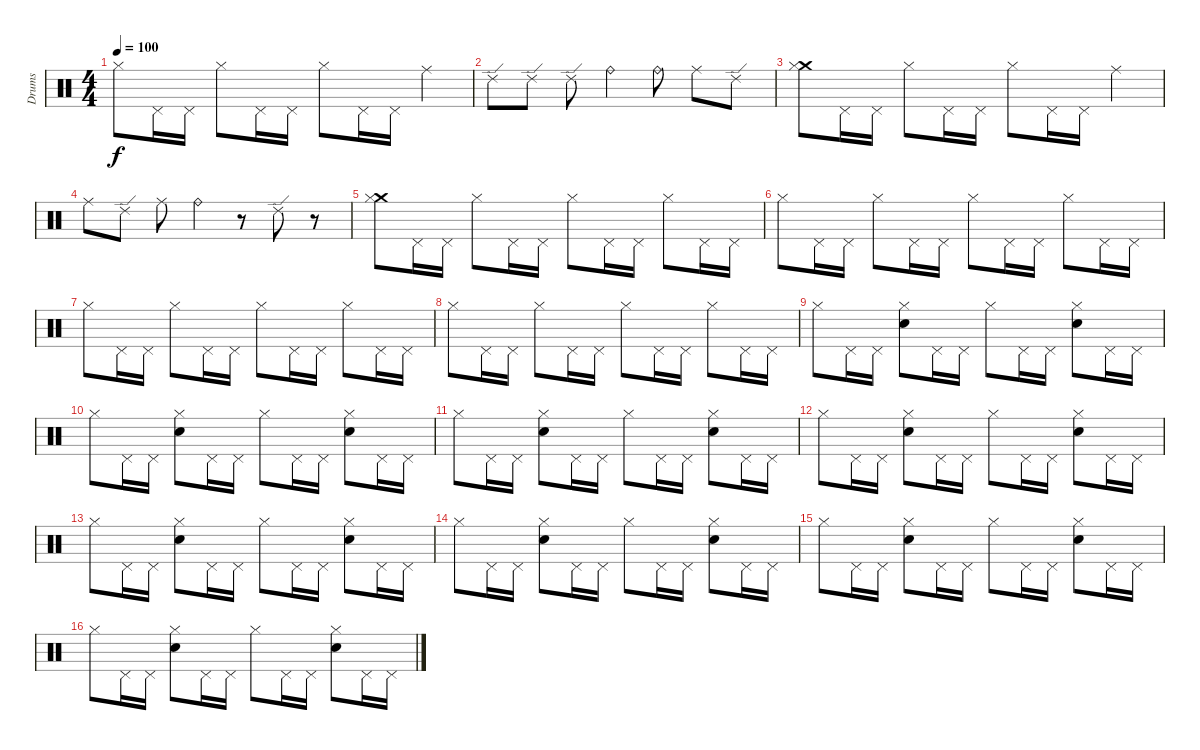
\track ("Drums" "Drums") {instrument percussion}
\staff {score}
\articulation defaults
\ts (4 4)
\tempo 100
\clef neutral
\ks c "Hi-Hat (closed)".8{dy f} "Pedal Hi-Hat (hit)".16 "Pedal Hi-Hat (hit)".16 "Hi-Hat (closed)".8 "Pedal Hi-Hat (hit)".16 "Pedal Hi-Hat (hit)".16 "Hi-Hat (closed)".8 "Pedal Hi-Hat (hit)".16 "Pedal Hi-Hat (hit)".16 "Ride (middle)".4
|
"Ride (edge) 2".8 "Ride (edge) 2".8 "Ride (edge) 2".8 "Ride (bell)".4 "Ride (bell)".8 "Ride (middle)".8 "Ride (edge) 2".8 |
("Crash medium (hit)" "Hi-Hat (closed)").8 "Pedal Hi-Hat (hit)".16 "Pedal Hi-Hat (hit)".16 "Hi-Hat (closed)".8 "Pedal Hi-Hat (hit)".16 "Pedal Hi-Hat (hit)".16 "Hi-Hat (closed)".8 "Pedal Hi-Hat (hit)".16 "Pedal Hi-Hat (hit)".16 "Ride (middle)".4 |
"Ride (middle)".8 "Ride (edge) 2".8 "Ride (middle)".8 "Ride (bell)".4 r.8 "Ride (edge) 2".8 r.8 |
("Crash medium (hit)" "Hi-Hat (closed)").8 "Pedal Hi-Hat (hit)".16 "Pedal Hi-Hat (hit)".16 "Hi-Hat (closed)".8 "Pedal Hi-Hat (hit)".16 "Pedal Hi-Hat (hit)".16 "Hi-Hat (closed)".8 "Pedal Hi-Hat (hit)".16 "Pedal Hi-Hat (hit)".16 "Hi-Hat (closed)".8 "Pedal Hi-Hat (hit)".16 "Pedal Hi-Hat (hit)".16 |
"Hi-Hat (closed)".8 "Pedal Hi-Hat (hit)".16 "Pedal Hi-Hat (hit)".16 "Hi-Hat (closed)".8 "Pedal Hi-Hat (hit)".16 "Pedal Hi-Hat (hit)".16 "Hi-Hat (closed)".8 "Pedal Hi-Hat (hit)".16 "Pedal Hi-Hat (hit)".16 "Hi-Hat (closed)".8 "Pedal Hi-Hat (hit)".16 "Pedal Hi-Hat (hit)".16 |
"Hi-Hat (closed)".8 "Pedal Hi-Hat (hit)".16 "Pedal Hi-Hat (hit)".16 "Hi-Hat (closed)".8 "Pedal Hi-Hat (hit)".16 "Pedal Hi-Hat (hit)".16 "Hi-Hat (closed)".8 "Pedal Hi-Hat (hit)".16 "Pedal Hi-Hat (hit)".16 "Hi-Hat (closed)".8 "Pedal Hi-Hat (hit)".16 "Pedal Hi-Hat (hit)".16 |
"Hi-Hat (closed)".8 "Pedal Hi-Hat (hit)".16 "Pedal Hi-Hat (hit)".16 "Hi-Hat (closed)".8 "Pedal Hi-Hat (hit)".16 "Pedal Hi-Hat (hit)".16 "Hi-Hat (closed)".8 "Pedal Hi-Hat (hit)".16 "Pedal Hi-Hat (hit)".16 "Hi-Hat (closed)".8 "Pedal Hi-Hat (hit)".16 "Pedal Hi-Hat (hit)".16 |
"Hi-Hat (closed)".8 "Pedal Hi-Hat (hit)".16 "Pedal Hi-Hat (hit)".16 ("Hi-Hat (closed)" "Snare (hit) 2").8 "Pedal Hi-Hat (hit)".16 "Pedal Hi-Hat (hit)".16 "Hi-Hat (closed)".8 "Pedal Hi-Hat (hit)".16 "Pedal Hi-Hat (hit)".16 ("Hi-Hat (closed)" "Snare (hit) 2").8 "Pedal Hi-Hat (hit)".16 "Pedal Hi-Hat (hit)".16 |
"Hi-Hat (closed)".8 "Pedal Hi-Hat (hit)".16 "Pedal Hi-Hat (hit)".16 ("Hi-Hat (closed)" "Snare (hit) 2").8 "Pedal Hi-Hat (hit)".16 "Pedal Hi-Hat (hit)".16 "Hi-Hat (closed)".8 "Pedal Hi-Hat (hit)".16 "Pedal Hi-Hat (hit)".16 ("Hi-Hat (closed)" "Snare (hit) 2").8 "Pedal Hi-Hat (hit)".16 "Pedal Hi-Hat (hit)".16 |
"Hi-Hat (closed)".8 "Pedal Hi-Hat (hit)".16 "Pedal Hi-Hat (hit)".16 ("Hi-Hat (closed)" "Snare (hit) 2").8 "Pedal Hi-Hat (hit)".16 "Pedal Hi-Hat (hit)".16 "Hi-Hat (closed)".8 "Pedal Hi-Hat (hit)".16 "Pedal Hi-Hat (hit)".16 ("Hi-Hat (closed)" "Snare (hit) 2").8 "Pedal Hi-Hat (hit)".16 "Pedal Hi-Hat (hit)".16 |
"Hi-Hat (closed)".8 "Pedal Hi-Hat (hit)".16 "Pedal Hi-Hat (hit)".16 ("Hi-Hat (closed)" "Snare (hit) 2").8 "Pedal Hi-Hat (hit)".16 "Pedal Hi-Hat (hit)".16 "Hi-Hat (closed)".8 "Pedal Hi-Hat (hit)".16 "Pedal Hi-Hat (hit)".16 ("Hi-Hat (closed)" "Snare (hit) 2").8 "Pedal Hi-Hat (hit)".16 "Pedal Hi-Hat (hit)".16 |
"Hi-Hat (closed)".8 "Pedal Hi-Hat (hit)".16 "Pedal Hi-Hat (hit)".16 ("Hi-Hat (closed)" "Snare (hit) 2").8 "Pedal Hi-Hat (hit)".16 "Pedal Hi-Hat (hit)".16 "Hi-Hat (closed)".8 "Pedal Hi-Hat (hit)".16 "Pedal Hi-Hat (hit)".16 ("Hi-Hat (closed)" "Snare (hit) 2").8 "Pedal Hi-Hat (hit)".16 "Pedal Hi-Hat (hit)".16 |
"Hi-Hat (closed)".8 "Pedal Hi-Hat (hit)".16 "Pedal Hi-Hat (hit)".16 ("Hi-Hat (closed)" "Snare (hit) 2").8 "Pedal Hi-Hat (hit)".16 "Pedal Hi-Hat (hit)".16 "Hi-Hat (closed)".8 "Pedal Hi-Hat (hit)".16 "Pedal Hi-Hat (hit)".16 ("Hi-Hat (closed)" "Snare (hit) 2").8 "Pedal Hi-Hat (hit)".16 "Pedal Hi-Hat (hit)".16 |
"Hi-Hat (closed)".8 "Pedal Hi-Hat (hit)".16 "Pedal Hi-Hat (hit)".16 ("Hi-Hat (closed)" "Snare (hit) 2").8 "Pedal Hi-Hat (hit)".16 "Pedal Hi-Hat (hit)".16 "Hi-Hat (closed)".8 "Pedal Hi-Hat (hit)".16 "Pedal Hi-Hat (hit)".16 ("Hi-Hat (closed)" "Snare (hit) 2").8 "Pedal Hi-Hat (hit)".16 "Pedal Hi-Hat (hit)".16 |
"Hi-Hat (closed)".8 "Pedal Hi-Hat (hit)".16 "Pedal Hi-Hat (hit)".16 ("Hi-Hat (closed)" "Snare (hit) 2").8 "Pedal Hi-Hat (hit)".16 "Pedal Hi-Hat (hit)".16 "Hi-Hat (closed)".8 "Pedal Hi-Hat (hit)".16 "Pedal Hi-Hat (hit)".16 ("Hi-Hat (closed)" "Snare (hit) 2").8 "Pedal Hi-Hat (hit)".16 "Pedal Hi-Hat (hit)".16
